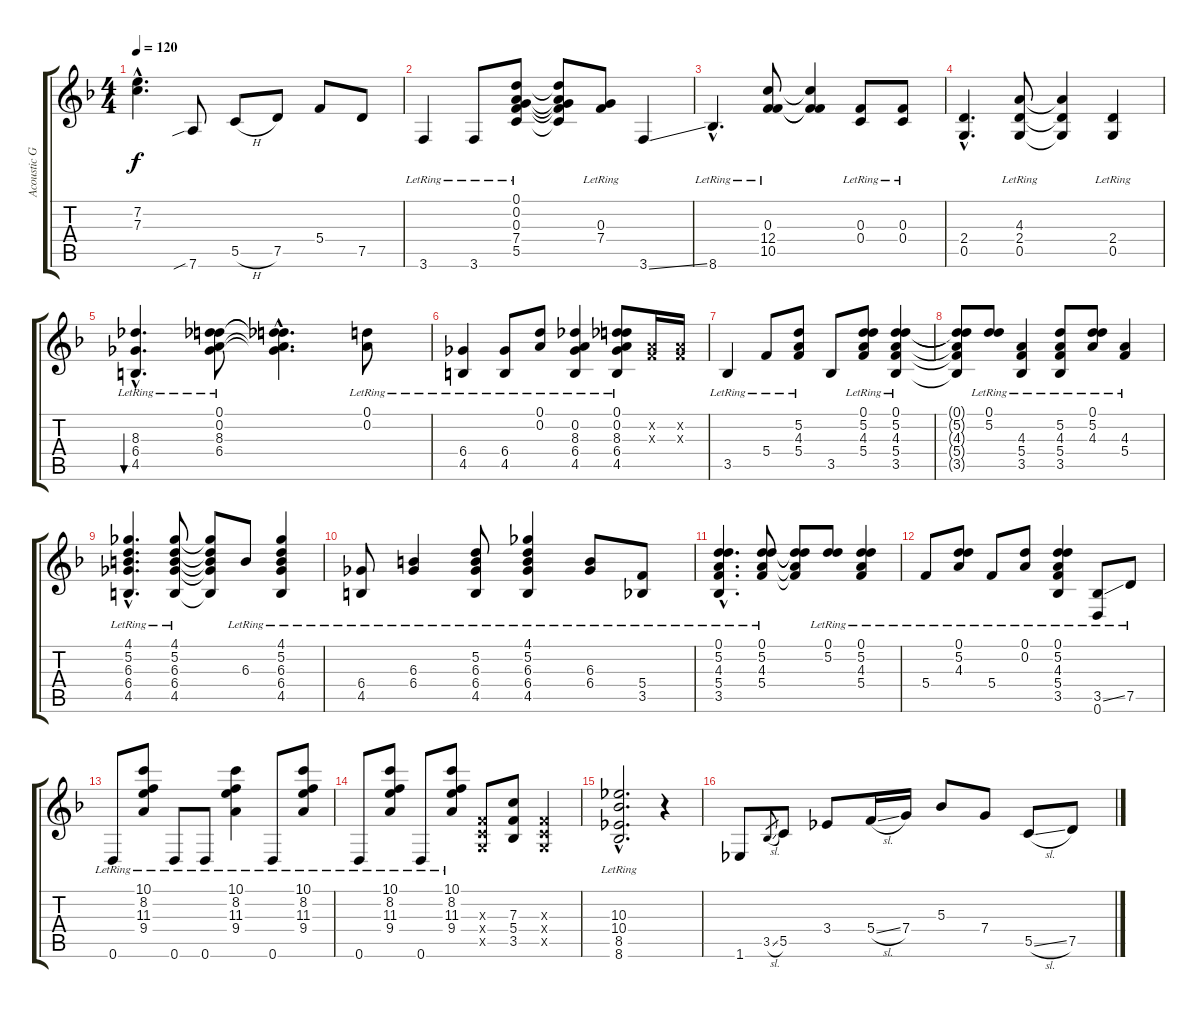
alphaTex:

\track ("Acoustic Guitar 1 (Full Step Down)" "Acoustic G") {instrument acousticguitarnylon}
\staff {score tabs}
\tuning (D4 A3 F3 C3 G2 D2) {hide}
\ts (4 4)
\tempo 120
\clef g2
\ks f
(7.2{hac t} 7.3{hac t}).4{d dy f} 7.6{sib}.8 5.5{h}.8 7.5.8 5.4.8 7.5.8 |
3.6{lr}.4 3.6{lr}.8 (0.1{lr} 0.2{lr} 0.3{lr} 7.4{lr} 5.5{lr}).8 (0.1{t} 0.2{t} 0.3{t} 7.4{t} 5.5{t}).8 (0.3{lr} 7.4{lr}).8 3.6{ss}.4 |
8.6{hac lr}.4{d} (0.3{lr} 12.4{lr} 10.5{lr}).8 (0.3{t} 12.4{t} 10.5{t}).4 (0.3{lr} 0.4{lr}).8 (0.3{lr} 0.4{lr}).8 |
(2.4{hac} 0.5{hac}).4{d} (4.3{lr} 2.4{lr} 0.5{lr}).8 (4.3{t} 2.4{t} 0.5{t}).4 (2.4{lr} 0.5{lr}).4 |
(8.3{hac lr} 6.4{hac lr} 4.5{hac lr}).4{d bu 120} (0.1{lr} 0.2{lr} 8.3{lr} 6.4{lr}).8 (0.1{hac t} 0.2{hac t} 8.3{hac t} 6.4{hac t}).4{d} (0.1{lr} 0.2{lr}).8 |
(6.4{lr} 4.5{lr}).4 (6.4{lr} 4.5{lr}).8 (0.1{lr} 0.2{lr}).8 (0.2{lr} 8.3{lr} 6.4{lr} 4.5{lr}).4 (0.1{lr} 0.2{lr} 8.3{lr} 6.4{lr} 4.5{lr}).8 (0.2{x} 0.3{x}).16 (0.2{x} 0.3{x}).16 |
3.5{lr}.4 5.4{lr}.8 (5.2{lr} 4.3{lr} 5.4{lr}).8 3.5.8 (0.1{lr} 5.2{lr} 4.3{lr} 5.4{lr}).8 (0.1{lr} 5.2{lr} 4.3{lr} 5.4{lr} 3.5{lr}).4 |
(0.1{t} 5.2{t} 4.3{t} 5.4{t} 3.5{t}).8 (0.1{lr} 5.2{lr}).8 (4.3{lr} 5.4{lr} 3.5{lr}).4 (5.2{lr} 4.3{lr} 5.4{lr} 3.5{lr}).8 (0.1{lr} 5.2{lr} 4.3{lr}).8 (4.3{lr} 5.4{lr}).4 |
(4.1{hac lr} 5.2{hac lr} 6.3{hac lr} 6.4{hac lr} 4.5{hac lr}).4{d} (4.1{lr} 5.2{lr} 6.3{lr} 6.4{lr} 4.5{lr}).8 (4.1{t} 5.2{t} 6.3{t} 6.4{t} 4.5{t}).8 6.3{lr}.8 (4.1{lr} 5.2{lr} 6.3{lr} 6.4{lr} 4.5{lr}).4 |
(6.4{lr} 4.5{lr}).8 (6.3{lr} 6.4{lr}).4 (5.2{lr} 6.3{lr} 6.4{lr} 4.5{lr}).8 (4.1{lr} 5.2{lr} 6.3{lr} 6.4{lr} 4.5{lr}).4 (6.3{lr} 6.4{lr}).8 (5.4{lr} 3.5{lr}).8 |
(0.1{hac lr} 5.2{hac lr} 4.3{hac lr} 5.4{hac lr} 3.5{hac lr}).4{d} (0.1{lr} 5.2{lr} 4.3{lr} 5.4{lr}).8 (0.1{t} 5.2{t} 4.3{t} 5.4{t}).8 (0.1{lr} 5.2{lr}).8 (0.1{lr} 5.2{lr} 4.3{lr} 5.4{lr}).4 |
5.4{lr}.8 (0.1{lr} 5.2{lr} 4.3{lr}).8 5.4{lr}.8 (0.1{lr} 0.2{lr}).8 (0.1{lr} 5.2{lr} 4.3{lr} 5.4{lr} 3.5{lr}).4 (3.5{ss} 0.6{lr}).8 7.5{lr}.8 |
0.6{lr}.8 (10.1{lr} 8.2{lr} 11.3{lr} 9.4{lr}).8 0.6{lr}.8 0.6{lr}.8 (10.1{lr} 8.2{lr} 11.3{lr} 9.4{lr}).4 0.6{lr}.8 (10.1{lr} 8.2{lr} 11.3{lr} 9.4{lr}).8 |
0.6{lr}.8 (10.1{lr} 8.2{lr} 11.3{lr} 9.4{lr}).8 0.6{lr}.8 (10.1{lr} 8.2{lr} 11.3{lr} 9.4{lr}).8 (0.3{x} 0.4{x} 0.5{x}).8 (7.3 5.4 3.5).8 (0.3{x} 0.4{x} 0.5{x}).4 |
(10.3{hac lr} 10.4{hac lr} 8.5{hac lr} 8.6{hac lr}).2{d} r.4 |
1.6.8 3.5{sl}.8{gr} 5.5.8 3.4.8 5.4{sl}.16 7.4.16 5.3.8 7.4.8 5.5{sl}.8 7.5.8
